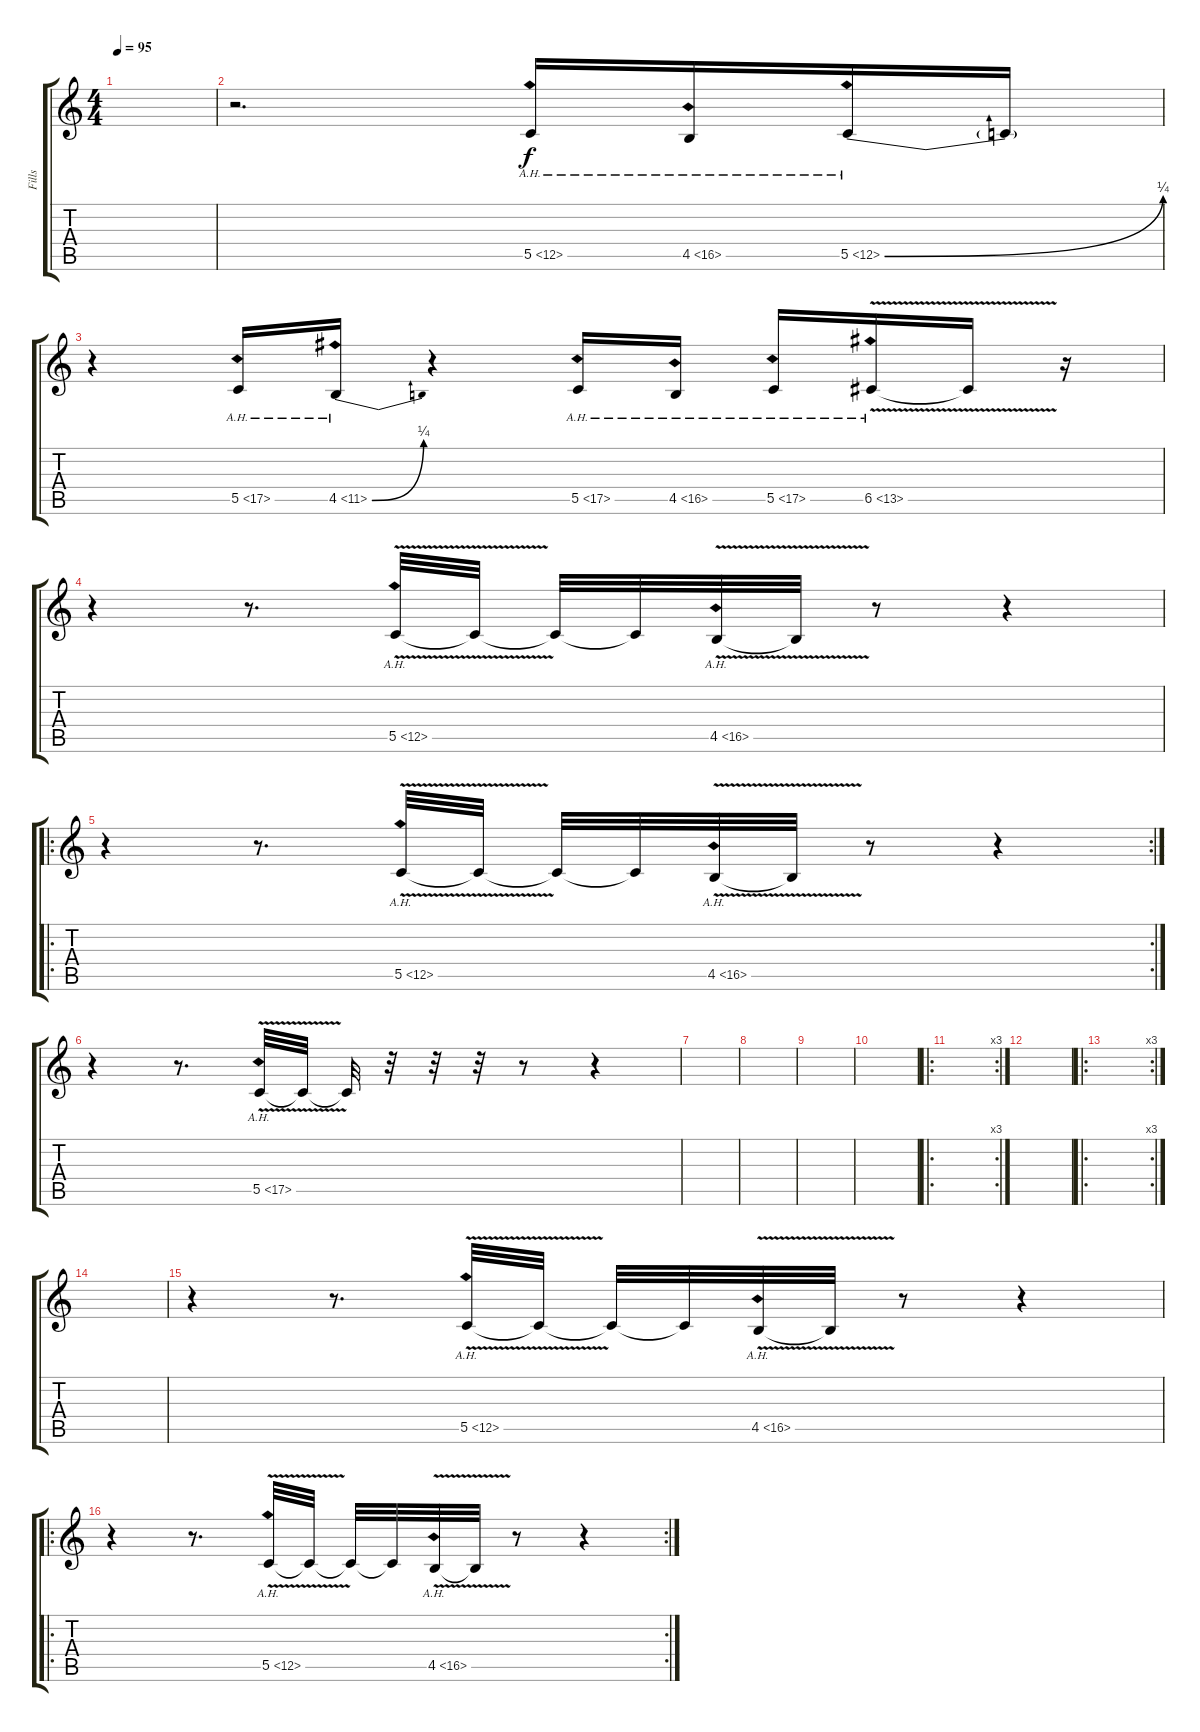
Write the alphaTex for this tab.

\track ("Fills" "Fills") {instrument overdrivenguitar}
\staff {score tabs}
\tuning (D4 A3 F3 C3 G2 D2) {hide}
\ts (4 4)
\tempo 95
\clef g2
\ks c
|
r.2{d} 5.5{ah 7}.16 4.5{ah 12}.16 5.5{be (bend 0 0 60 1) ah 7}.16 5.5{t}.16 |
r.4 5.5{ah 12}.16 4.5{be (bend 0 0 60 1) ah 7}.16 r.4 5.5{ah 12}.16 4.5{ah 12}.16 5.5{ah 12}.16 6.5{ah 7 v}.16 6.5{t}.16 r.16 |
r.4 r.8{d} 5.5{ah 7 v}.32 5.5{t}.32 5.5{t}.32 5.5{t}.32 4.5{ah 12 v}.32 4.5{t}.32 r.8 r.4 |
\ro
\rc 2
r.4 r.8{d} 5.5{ah 7 v}.32 5.5{t}.32 5.5{t}.32 5.5{t}.32 4.5{ah 12 v}.32 4.5{t}.32 r.8 r.4 |
r.4 r.8{d} 5.5{ah 12 v}.32 5.5{t}.32 5.5{t}.32 r.32 r.32 r.32 r.8 r.4 |
|
|
|
|
\ro
\rc 3
|
|
\ro
\rc 3
|
|
r.4 r.8{d} 5.5{ah 7 v}.32 5.5{t}.32 5.5{t}.32 5.5{t}.32 4.5{ah 12 v}.32 4.5{t}.32 r.8 r.4 |
\ro
\rc 2
r.4 r.8{d} 5.5{ah 7 v}.32 5.5{t}.32 5.5{t}.32 5.5{t}.32 4.5{ah 12 v}.32 4.5{t}.32 r.8 r.4
